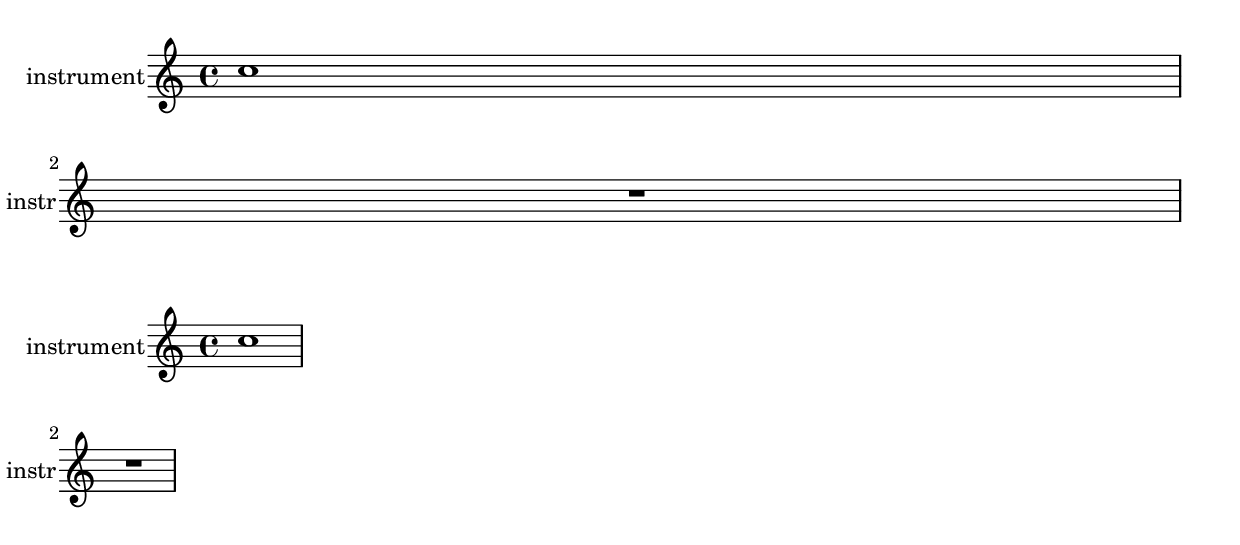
\version "2.1.28"
\header { texidoc = "There are both long and short intstrument names.
Engraving instrument names should not be confused by the
multimeasure rests. " }
% (there was an interesting bug in 1.3.98)
\score{
	\context Staff <<
	      \set Staff.instrument = "instrument"
	      \set Staff.instr = "instr"
	      \notes{c''1 \break R1 }
	    >>
	 \paper {
	    \translator { \StaffContext
	    \consists Instrument_name_engraver

	    }
	  }
	\paper { raggedright = ##t }
	}


